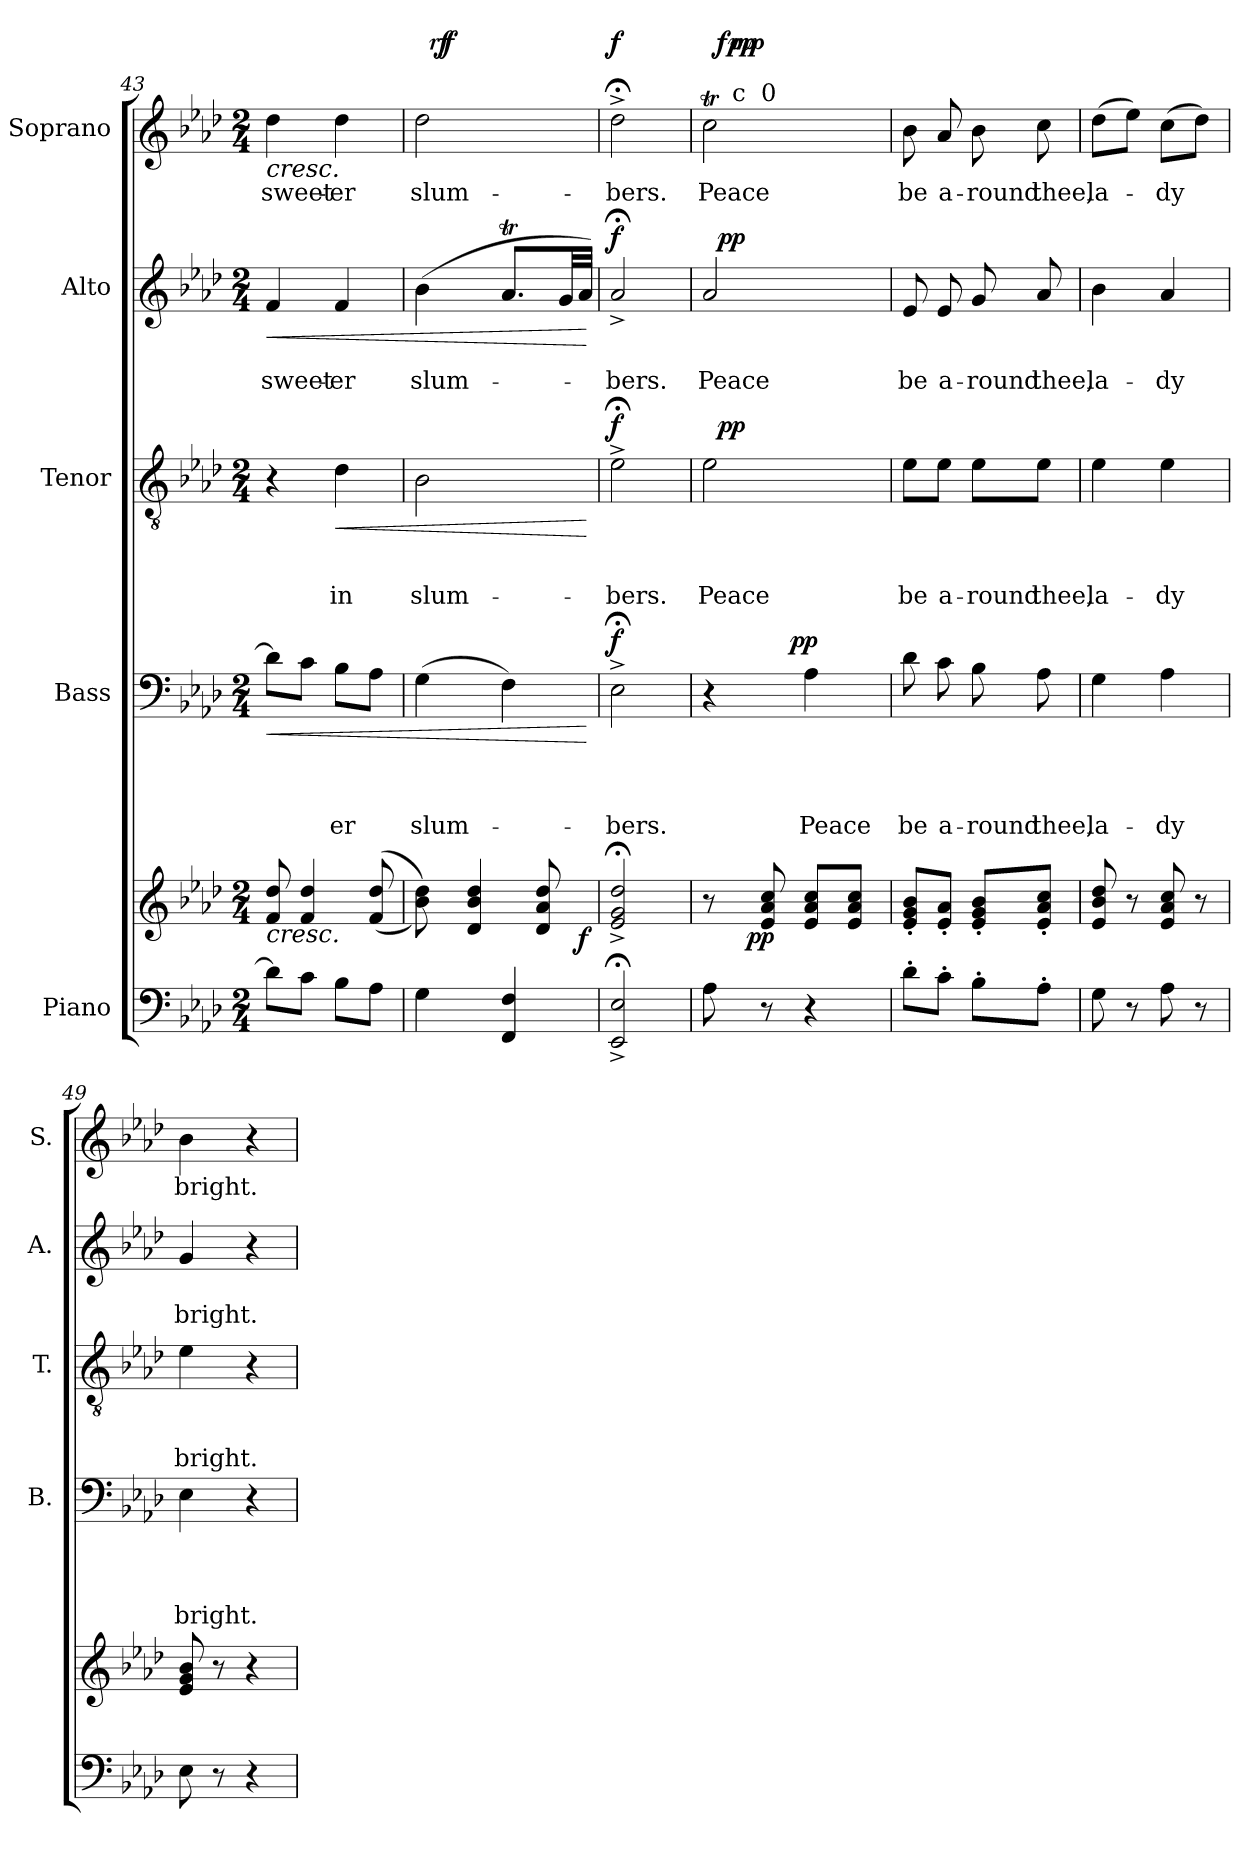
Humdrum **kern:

**kern	**kern	**dynam	**kern	**text	**text	**text	**text	**dynam	**kern	**text	**text	**text	**dynam	**kern	**text	**text	**dynam	**kern	**text	**dynam
*part5	*part5	*part5	*part4	*part4	*part4	*part4	*part4	*part4	*part3	*part3	*part3	*part3	*part3	*part2	*part2	*part2	*part2	*part1	*part1	*part1
*staff6	*staff5	*staff5/6	*staff4	*staff4	*staff4	*staff4	*staff4	*staff4	*staff3	*staff3	*staff3	*staff3	*staff3	*staff2	*staff2	*staff2	*staff2	*staff1	*staff1	*staff1
*I"Piano	*	*	*I"Bass	*	*	*	*	*	*I"Tenor	*	*	*	*	*I"Alto	*	*	*	*I"Soprano	*	*
*	*	*	*I'B.	*	*	*	*	*	*I'T.	*	*	*	*	*I'A.	*	*	*	*I'S.	*	*
*clefF4	*clefG2	*	*clefF4	*	*	*	*	*	*clefGv2	*	*	*	*	*clefG2	*	*	*	*clefG2	*	*
*k[b-e-a-d-]	*k[b-e-a-d-]	*	*k[b-e-a-d-]	*	*	*	*	*	*k[b-e-a-d-]	*	*	*	*	*k[b-e-a-d-]	*	*	*	*k[b-e-a-d-]	*	*
*A-:	*A-:	*	*A-:	*	*	*	*	*	*A-:	*	*	*	*	*A-:	*	*	*	*A-:	*	*
*M2/4	*M2/4	*	*M2/4	*	*	*	*	*	*M2/4	*	*	*	*	*M2/4	*	*	*	*M2/4	*	*
=43	=43	=43	=43	=43	=43	=43	=43	=43	=43	=43	=43	=43	=43	=43	=43	=43	=43	=43	=43	=43
!	!	!LO:HP:b	!	!	!	!	!	!LO:HP:b	!	!	!	!	!	!	!	!LO:LY:b	!LO:HP:b	!	!LO:LY:b	!LO:HP:b
8d-\L]	8f/ 8dd-/	<	8d-\L]	.	.	.	.	<	4r	.	.	.	.	4f/	.	sweet-	<	4dd-\	sweet-	<
8c\J	4f/ 4dd-/	.	8c\J	.	.	.	.	.	.	.	.	.	.	.	.	.	.	.	.	.
!	!	!	!	!	!	!	!LO:LY:b	!	!	!	!	!LO:LY:b	!LO:HP:b	!	!	!LO:LY:b	!	!	!LO:LY:b	!
8B-\L	.	.	8B-\L	.	.	.	-er	.	4d-\	.	.	in	<	4f/	.	-er	.	4dd-\	-er	.
8A-\J	((<8f/ 8dd-/	.	8A-\J	.	.	.	.	.	.	.	.	.	.	.	.	.	.	.	.	.
=44	=44	=44	=44	=44	=44	=44	=44	=44	=44	=44	=44	=44	=44	=44	=44	=44	=44	=44	=44	=44
!	!	!	!	!	!	!	!LO:LY:b	!	!	!	!	!LO:LY:b	!	!	!	!LO:LY:b	!	!	!LO:LY:b	!
*	*^	*	*	*	*	*	*	*	*	*	*	*	*	*	*	*	*	*^	*	*
*	*	*	*	*	*	*	*	*	*	*	*	*	*	*	*	*	*	*	*	*^	*	*
4G\	8b-\ 8dd-\))	4...ryy	.	(>4G\	.	.	.	slum-	.	2B-\	.	.	slum-	.	(<4b-\	.	slum-	.	2dd-\	32ryy	16ryy	slum-	.
!	!	!	!	!	!	!	!	!	!	!	!	!	!	!	!	!	!	!	!	!	!	!	!LO:DY:a
.	.	.	.	.	.	.	.	.	.	.	.	.	.	.	.	.	.	.	.	4...ryy	.	.	rf
!	!	!	!	!	!	!	!	!	!	!	!	!	!	!	!	!	!	!	!	!	!	!	!LO:DY:a
.	.	.	.	.	.	.	.	.	.	.	.	.	.	.	.	.	.	.	.	.	4..ryy	.	f
.	4d-/ 4b-/ 4dd-/	.	.	.	.	.	.	.	.	.	.	.	.	.	.	.	.	.	.	.	.	.	.
4FF/ 4F/	.	.	.	4F\)	.	.	.	.	.	.	.	.	.	.	8.a-T/L	.	.	.	.	.	.	.	.
.	8d-/ 8a-/ 8dd-/	.	.	.	.	.	.	.	.	.	.	.	.	.	.	.	.	.	.	.	.	.	.
.	.	.	.	.	.	.	.	.	.	.	.	.	.	.	32g/LL	.	.	.	.	.	.	.	.
!	!	!	!LO:DY:b	!	!	!	!	!	!	!	!	!	!	!	!	!	!	!	!	!	!	!	!
.	.	32ryy	f	.	.	.	.	.	.	.	.	.	.	.	32a-/JJJ)	.	.	.	.	.	.	.	.
.	.	.	[	.	.	.	.	.	[	.	.	.	.	[	.	.	.	[	.	.	.	.	[
=45	=45	=45	=45	=45	=45	=45	=45	=45	=45	=45	=45	=45	=45	=45	=45	=45	=45	=45	=45	=45	=45	=45	=45
!	!	!	!	!	!	!	!	!LO:LY:b	!LO:DY:a	!	!	!	!LO:LY:b	!LO:DY:a	!	!	!LO:LY:b	!LO:DY:a	!	!	!	!LO:LY:b	!LO:DY:a
*	*v	*v	*	*	*	*	*	*	*	*	*	*	*	*	*	*	*	*	*v	*v	*v	*	*
2EE-/;^< 2E-/;^<	2e-/;^< 2g/;^< 2dd-/;^<	.	2E-;<^>\	.	.	.	-bers.	f	2e-;<^>\	.	.	-bers.	f	2a-;^</	.	-bers.	f	2dd-;<^>\	-bers.	f
!!LO:LB:g=z
=46	=46	=46	=46	=46	=46	=46	=46	=46	=46	=46	=46	=46	=46	=46	=46	=46	=46	=46	=46	=46
!	!	!	!	!	!	!	!	!	!	!	!	!LO:LY:b	!	!	!	!LO:LY:b	!	!	!LO:LY:b	!
*	*^	*	*^	*	*	*	*	*	*^	*	*	*	*	*^	*	*	*	*^	*	*
*	*	*	*	*	*	*	*	*	*	*	*	*	*	*	*	*	*	*	*	*	*	*	*^	*	*
*	*	*	*	*	*	*	*	*	*	*	*	*	*	*	*	*	*	*	*	*	*	*	*	*^	*	*
8A-\	8r	16.ryy	.	4r	8..ryy	.	.	.	.	.	2e-\	32ryy	.	.	Peace	.	2a-/	32ryy	.	Peace	.	2cct\	32ryy	16ryy	8ryy	Peace	.
!	!	!	!	!	!	!	!	!	!	!	!	!	!	!	!	!LO:DY:a	!	!	!	!	!LO:DY:a	!	!	!	!	!	!LO:DY:a
!	!	!	!	!	!	!	!	!	!	!	!	!	!	!	!	!	!	!	!	!	!	!	!	!	!	!	!LO:DY:n=1:a
.	.	.	.	.	.	.	.	.	.	.	.	4...ryy	.	.	.	pp	.	4...ryy	.	.	pp	.	4...ryy	.	.	.	f pp
!	!	!	!	!	!	!	!	!	!	!	!	!	!	!	!	!	!	!	!	!	!	!	!	!LO:TX:a:t=c	!	!	!
!	!	!	!	!	!	!	!	!	!	!	!	!	!	!	!	!	!	!	!	!	!	!	!	!	!	!	!LO:DY:n=2:a
.	.	.	.	.	.	.	.	.	.	.	.	.	.	.	.	.	.	.	.	.	.	.	.	4..ryy	.	.	mp
!	!	!	!LO:DY:b	!	!	!	!	!	!	!	!	!	!	!	!	!	!	!	!	!	!	!	!	!	!	!	!
.	.	4ryy	pp	.	.	.	.	.	.	.	.	.	.	.	.	.	.	.	.	.	.	.	.	.	.	.	.
!	!	!	!	!	!	!	!	!	!	!	!	!	!	!	!	!	!	!	!	!	!	!	!	!	!LO:TX:a:t=0	!	!
8r	8e-/ 8a-/ 8cc/	.	.	.	.	.	.	.	.	.	.	.	.	.	.	.	.	.	.	.	.	.	.	.	4.ryy	.	.
!	!	!	!	!	!	!	!	!	!	!LO:DY:a	!	!	!	!	!	!	!	!	!	!	!	!	!	!	!	!	!
.	.	.	.	.	4ryy	.	.	.	.	pp	.	.	.	.	.	.	.	.	.	.	.	.	.	.	.	.	.
!	!	!	!	!	!	!	!	!	!LO:LY:b	!	!	!	!	!	!	!	!	!	!	!	!	!	!	!	!	!	!
4r	8e-/ 8a-/ 8cc/L	.	.	4A-\	.	.	.	.	Peace	.	.	.	.	.	.	.	.	.	.	.	.	.	.	.	.	.	.
.	.	8ryy	.	.	.	.	.	.	.	.	.	.	.	.	.	.	.	.	.	.	.	.	.	.	.	.	.
.	8e-/ 8a-/ 8cc/J	.	.	.	.	.	.	.	.	.	.	.	.	.	.	.	.	.	.	.	.	.	.	.	.	.	.
.	.	32ryy	.	.	32ryy	.	.	.	.	.	.	.	.	.	.	.	.	.	.	.	.	.	.	.	.	.	.
=47	=47	=47	=47	=47	=47	=47	=47	=47	=47	=47	=47	=47	=47	=47	=47	=47	=47	=47	=47	=47	=47	=47	=47	=47	=47	=47	=47
!	!	!	!	!	!	!	!	!	!LO:LY:b	!	!	!	!	!	!LO:LY:b	!	!	!	!	!LO:LY:b	!	!	!	!	!	!LO:LY:b	!
*	*v	*v	*	*	*	*	*	*	*	*	*v	*v	*	*	*	*	*v	*v	*	*	*	*v	*v	*v	*v	*	*
*	*	*	*v	*v	*	*	*	*	*	*	*	*	*	*	*	*	*	*	*	*	*
8d-'>\L	8e-/'< 8g/'< 8b-/'<L	.	8d-\	.	.	.	be	.	8e-\L	.	.	be	.	8e-/	.	be	.	8b-\	be	.
!	!	!	!	!	!	!	!LO:LY:b	!	!	!	!	!LO:LY:b	!	!	!	!LO:LY:b	!	!	!LO:LY:b	!
8c'>\J	8e-/'< 8a-/'<J	.	8c\	.	.	.	a-	.	8e-\J	.	.	a-	.	8e-/	.	a-	.	8a-/	a-	.
!	!	!	!	!	!	!	!LO:LY:b	!	!	!	!	!LO:LY:b	!	!	!	!LO:LY:b	!	!	!LO:LY:b	!
8B-'>\L	8e-/'< 8g/'< 8b-/'<L	.	8B-\	.	.	.	-round	.	8e-\L	.	.	-round	.	8g/	.	-round	.	8b-\	-round	.
!	!	!	!	!	!	!	!LO:LY:b	!	!	!	!	!LO:LY:b	!	!	!	!LO:LY:b	!	!	!LO:LY:b	!
8A-'>\J	8e-/'< 8a-/'< 8cc/'<J	.	8A-\	.	.	.	thee,	.	8e-\J	.	.	thee,	.	8a-/	.	thee,	.	8cc\	thee,	.
=48	=48	=48	=48	=48	=48	=48	=48	=48	=48	=48	=48	=48	=48	=48	=48	=48	=48	=48	=48	=48
!	!	!	!	!	!	!	!LO:LY:b	!	!	!	!	!LO:LY:b	!	!	!	!LO:LY:b	!	!	!LO:LY:b	!
8G\	8e-/ 8b-/ 8dd-/	.	4G\	.	.	.	la-	.	4e-\	.	.	la-	.	4b-\	.	la-	.	(>8dd-\L	la-	.
8r	8r	.	.	.	.	.	.	.	.	.	.	.	.	.	.	.	.	8ee-\J)	.	.
!	!	!	!	!	!	!	!LO:LY:b	!	!	!	!	!LO:LY:b	!	!	!	!LO:LY:b	!	!	!LO:LY:b	!
8A-\	8e-/ 8a-/ 8cc/	.	4A-\	.	.	.	-dy	.	4e-\	.	.	-dy	.	4a-/	.	-dy	.	(>8cc\L	-dy	.
8r	8r	.	.	.	.	.	.	.	.	.	.	.	.	.	.	.	.	8dd-\J)	.	.
=49	=49	=49	=49	=49	=49	=49	=49	=49	=49	=49	=49	=49	=49	=49	=49	=49	=49	=49	=49	=49
!	!	!	!	!	!	!	!LO:LY:b	!	!	!	!	!LO:LY:b	!	!	!	!LO:LY:b	!	!	!LO:LY:b	!
8E-\	8e-/ 8g/ 8b-/	.	4E-\	.	.	.	bright.	.	4e-\	.	.	bright.	.	4g/	.	bright.	.	4b-\	bright.	.
8r	8r	.	.	.	.	.	.	.	.	.	.	.	.	.	.	.	.	.	.	.
4r	4r	.	4r	.	.	.	.	.	4r	.	.	.	.	4r	.	.	.	4r	.	.
=	=	=	=	=	=	=	=	=	=	=	=	=	=	=	=	=	=	=	=	=
*-	*-	*-	*-	*-	*-	*-	*-	*-	*-	*-	*-	*-	*-	*-	*-	*-	*-	*-	*-	*-
